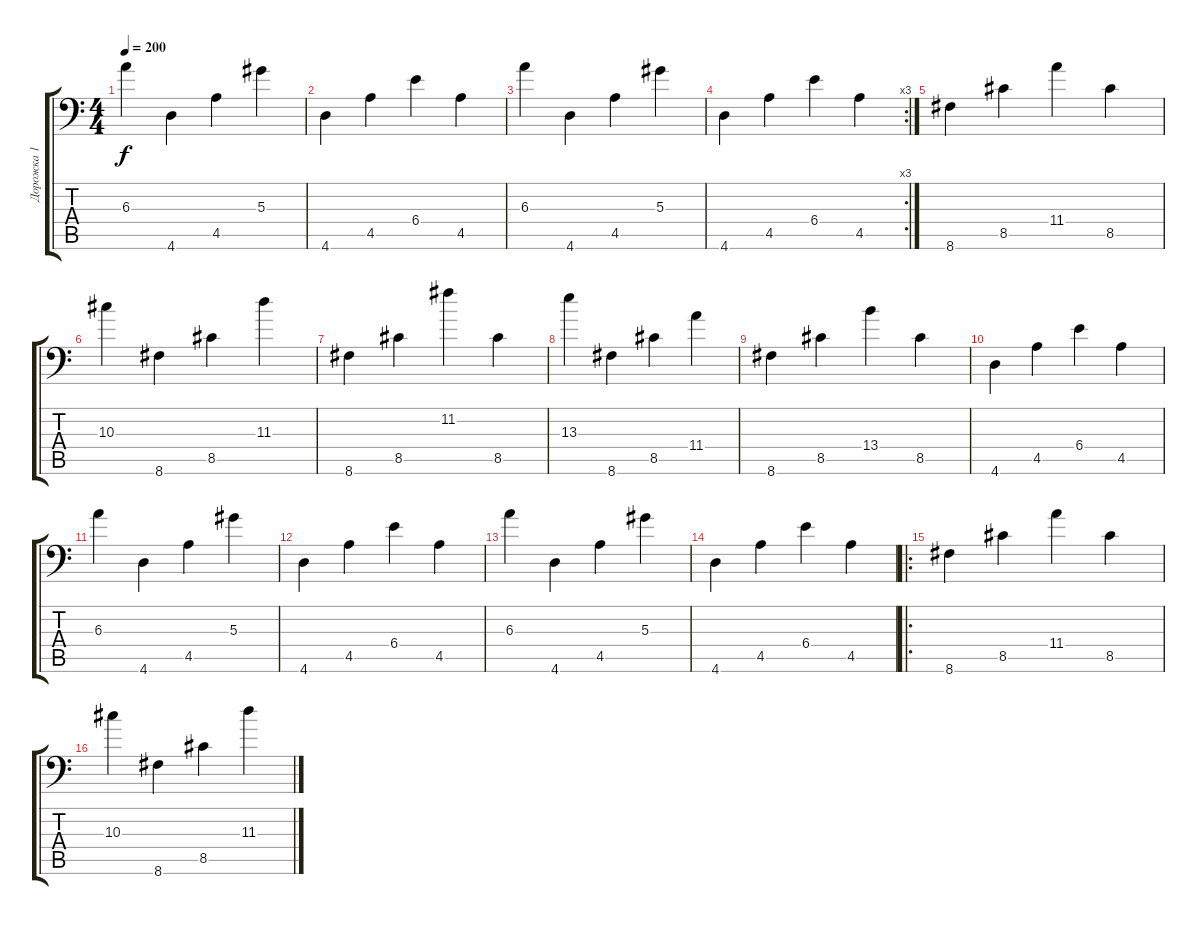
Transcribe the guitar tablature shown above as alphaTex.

\track ("Дорожка 1" "Дорожка 1") {instrument distortionguitar}
\staff {score tabs}
\tuning (C4 G3 Eb3 Bb2 F2 Bb1) {hide}
\ts (4 4)
\tempo 200
\clef f4
\ks c
6.3.4{dy f} 4.6.4 4.5.4 5.3.4 |
4.6.4 4.5.4 6.4.4 4.5.4 |
6.3.4 4.6.4 4.5.4 5.3.4 |
\rc 3
4.6.4 4.5.4 6.4.4 4.5.4 |
8.6.4 8.5.4 11.4.4 8.5.4 |
10.3.4 8.6.4 8.5.4 11.3.4 |
8.6.4 8.5.4 11.2.4 8.5.4 |
13.3.4 8.6.4 8.5.4 11.4.4 |
8.6.4 8.5.4 13.4.4 8.5.4 |
4.6.4 4.5.4 6.4.4 4.5.4 |
6.3.4 4.6.4 4.5.4 5.3.4 |
4.6.4 4.5.4 6.4.4 4.5.4 |
6.3.4 4.6.4 4.5.4 5.3.4 |
4.6.4 4.5.4 6.4.4 4.5.4 |
\ro
8.6.4 8.5.4 11.4.4 8.5.4 |
10.3.4 8.6.4 8.5.4 11.3.4
